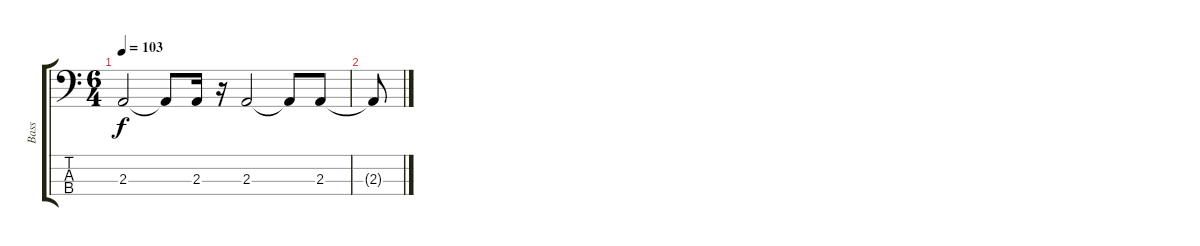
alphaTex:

\track ("Bass" "Bass") {instrument acousticbass}
\staff {score tabs}
\tuning (F2 C2 G1 D1) {hide}
\ts (6 4)
\tempo 103
\clef f4
\ks c
2.3.2{dy f volume 0} 2.3{t}.8 2.3.16 r.16 2.3.2 2.3{t}.8 2.3.8 |
2.3{t}.8
